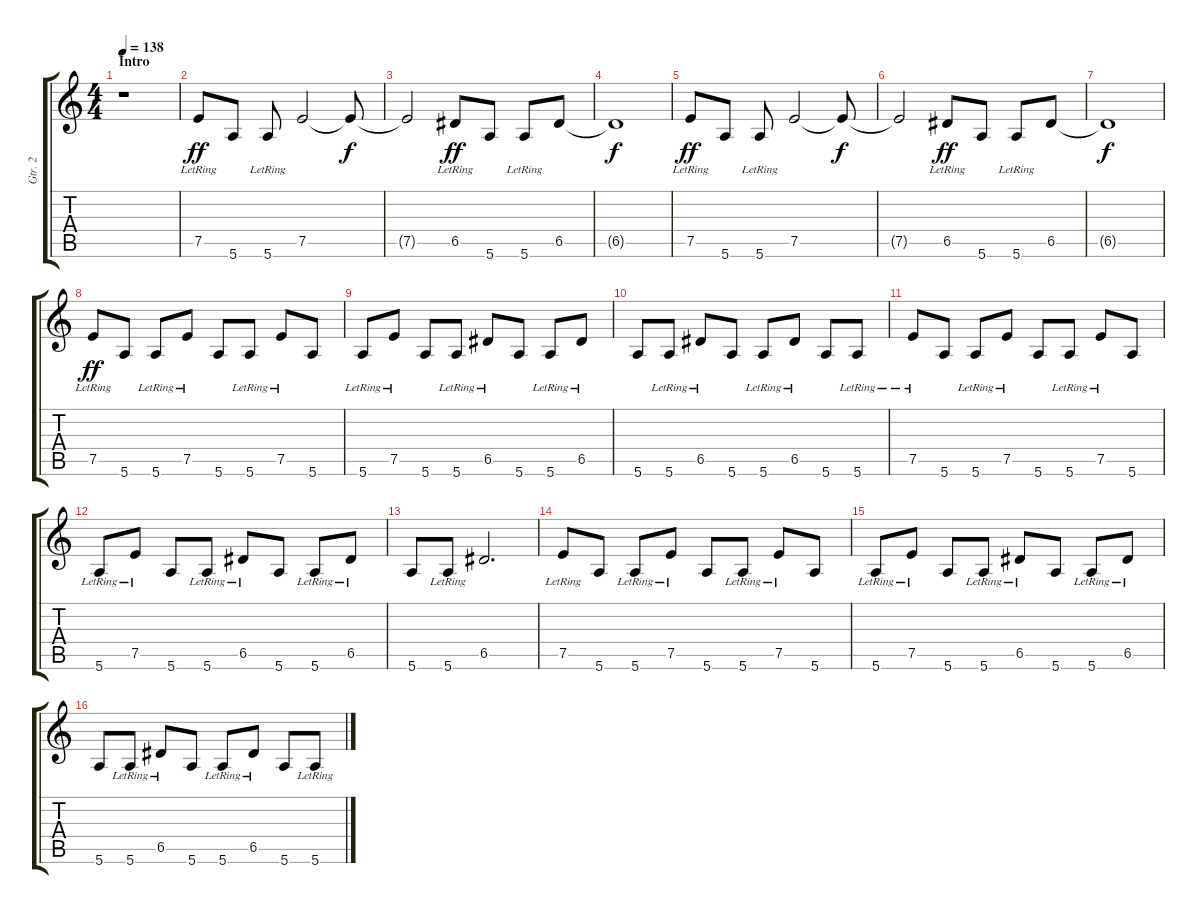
\track ("Gtr. 2" "Gtr. 2") {instrument electricguitarjazz}
\staff {score tabs}
\tuning (E4 B3 G3 D3 A2 E2) {hide}
\ts (4 4)
\section ("" "Intro")
\tempo 138
\tempo 200
\tempo 138
\clef g2
\ks c
r.1{dy ff instrument electricguitarjazz} |
7.5{lr}.8 5.6.8 5.6{lr}.8 7.5.2 7.5{t}.8{dy f} |
7.5{t}.2 6.5{lr}.8{dy ff} 5.6.8 5.6{lr}.8 6.5.8 |
6.5{t}.1{dy f} |
7.5{lr}.8{dy ff} 5.6.8 5.6{lr}.8 7.5.2 7.5{t}.8{dy f} |
7.5{t}.2 6.5{lr}.8{dy ff} 5.6.8 5.6{lr}.8 6.5.8 |
6.5{t}.1{dy f} |
7.5{lr}.8{dy ff} 5.6.8 5.6{lr}.8 7.5{lr}.8 5.6.8 5.6{lr}.8 7.5{lr}.8 5.6.8 |
5.6{lr}.8 7.5{lr}.8 5.6.8 5.6{lr}.8 6.5{lr}.8 5.6.8 5.6{lr}.8 6.5{lr}.8 |
5.6.8 5.6{lr}.8 6.5{lr}.8 5.6.8 5.6{lr}.8 6.5{lr}.8 5.6.8 5.6{lr}.8 |
7.5{lr}.8 5.6.8 5.6{lr}.8 7.5{lr}.8 5.6.8 5.6{lr}.8 7.5{lr}.8 5.6.8 |
5.6{lr}.8 7.5{lr}.8 5.6.8 5.6{lr}.8 6.5{lr}.8 5.6.8 5.6{lr}.8 6.5{lr}.8 |
5.6.8 5.6{lr}.8 6.5.2{d} |
7.5{lr}.8 5.6.8 5.6{lr}.8 7.5{lr}.8 5.6.8 5.6{lr}.8 7.5{lr}.8 5.6.8 |
5.6{lr}.8 7.5{lr}.8 5.6.8 5.6{lr}.8 6.5{lr}.8 5.6.8 5.6{lr}.8 6.5{lr}.8 |
5.6.8 5.6{lr}.8 6.5{lr}.8 5.6.8 5.6{lr}.8 6.5{lr}.8 5.6.8 5.6{lr}.8
